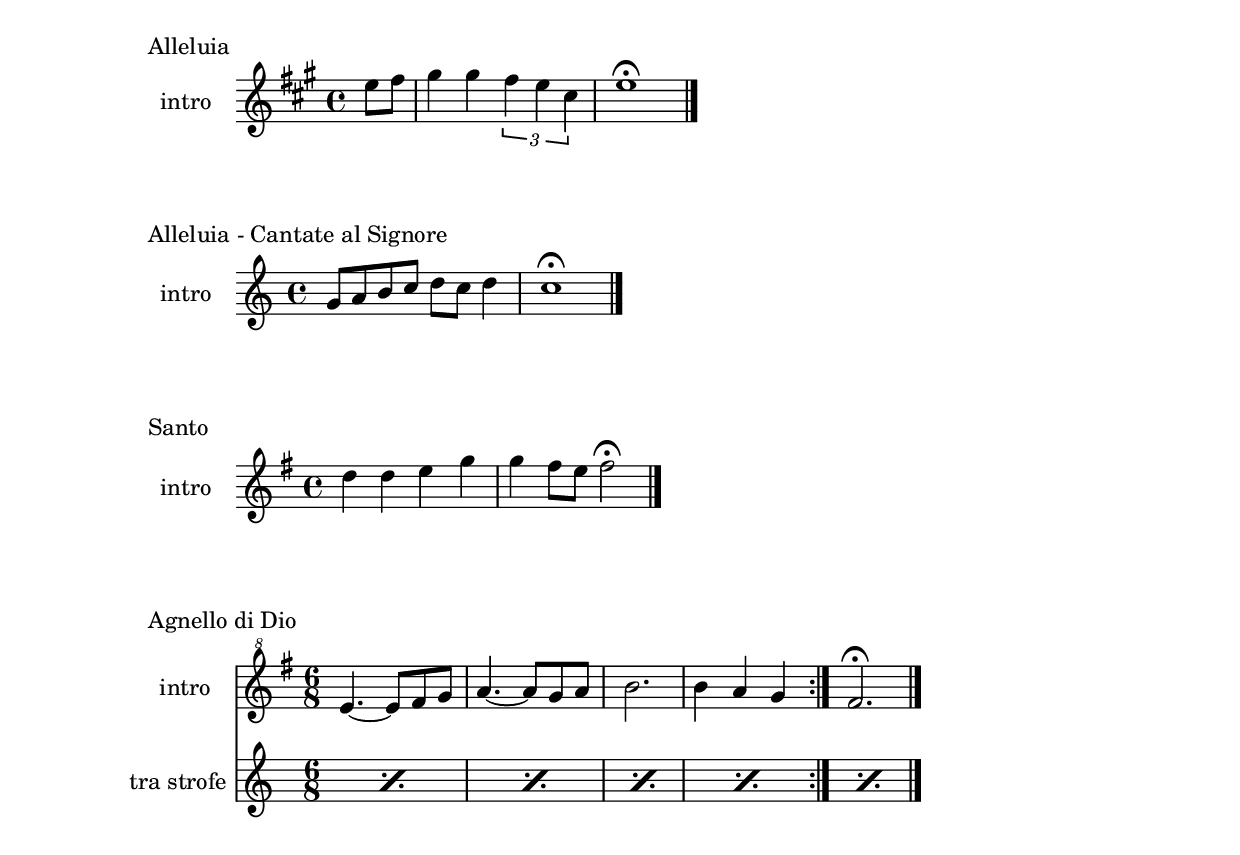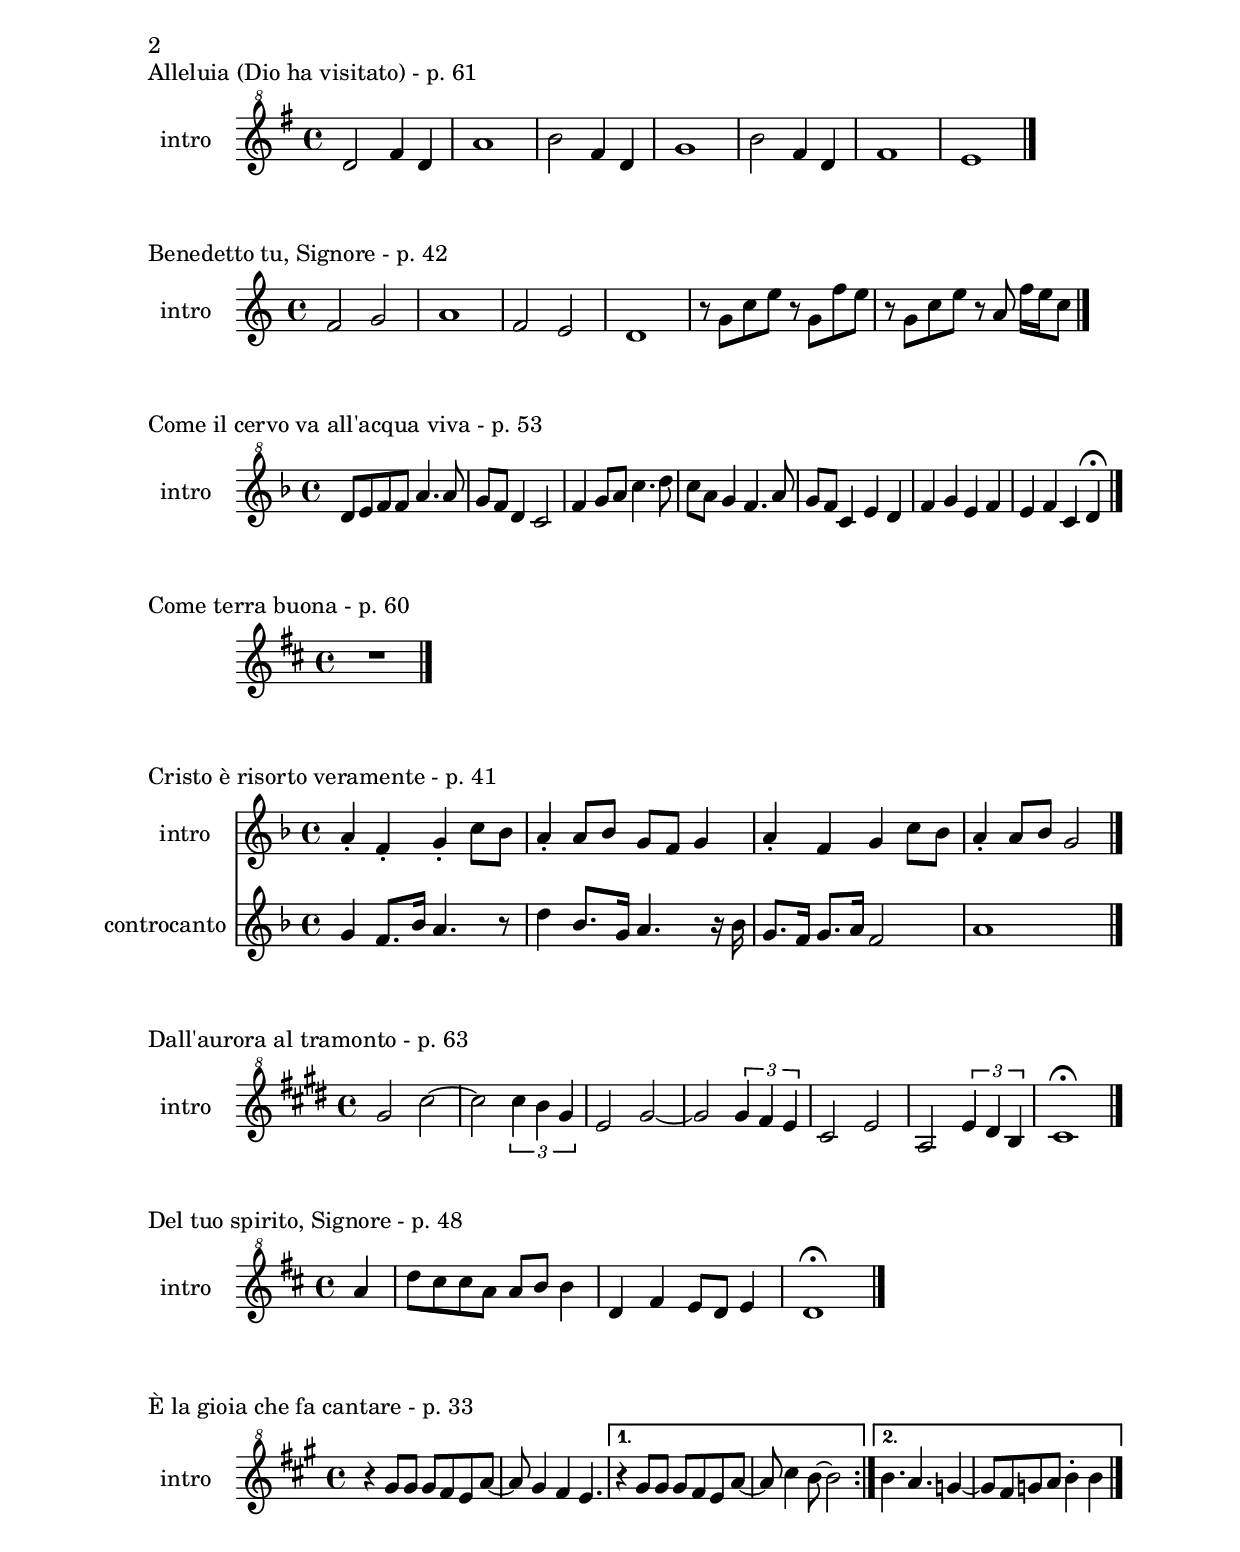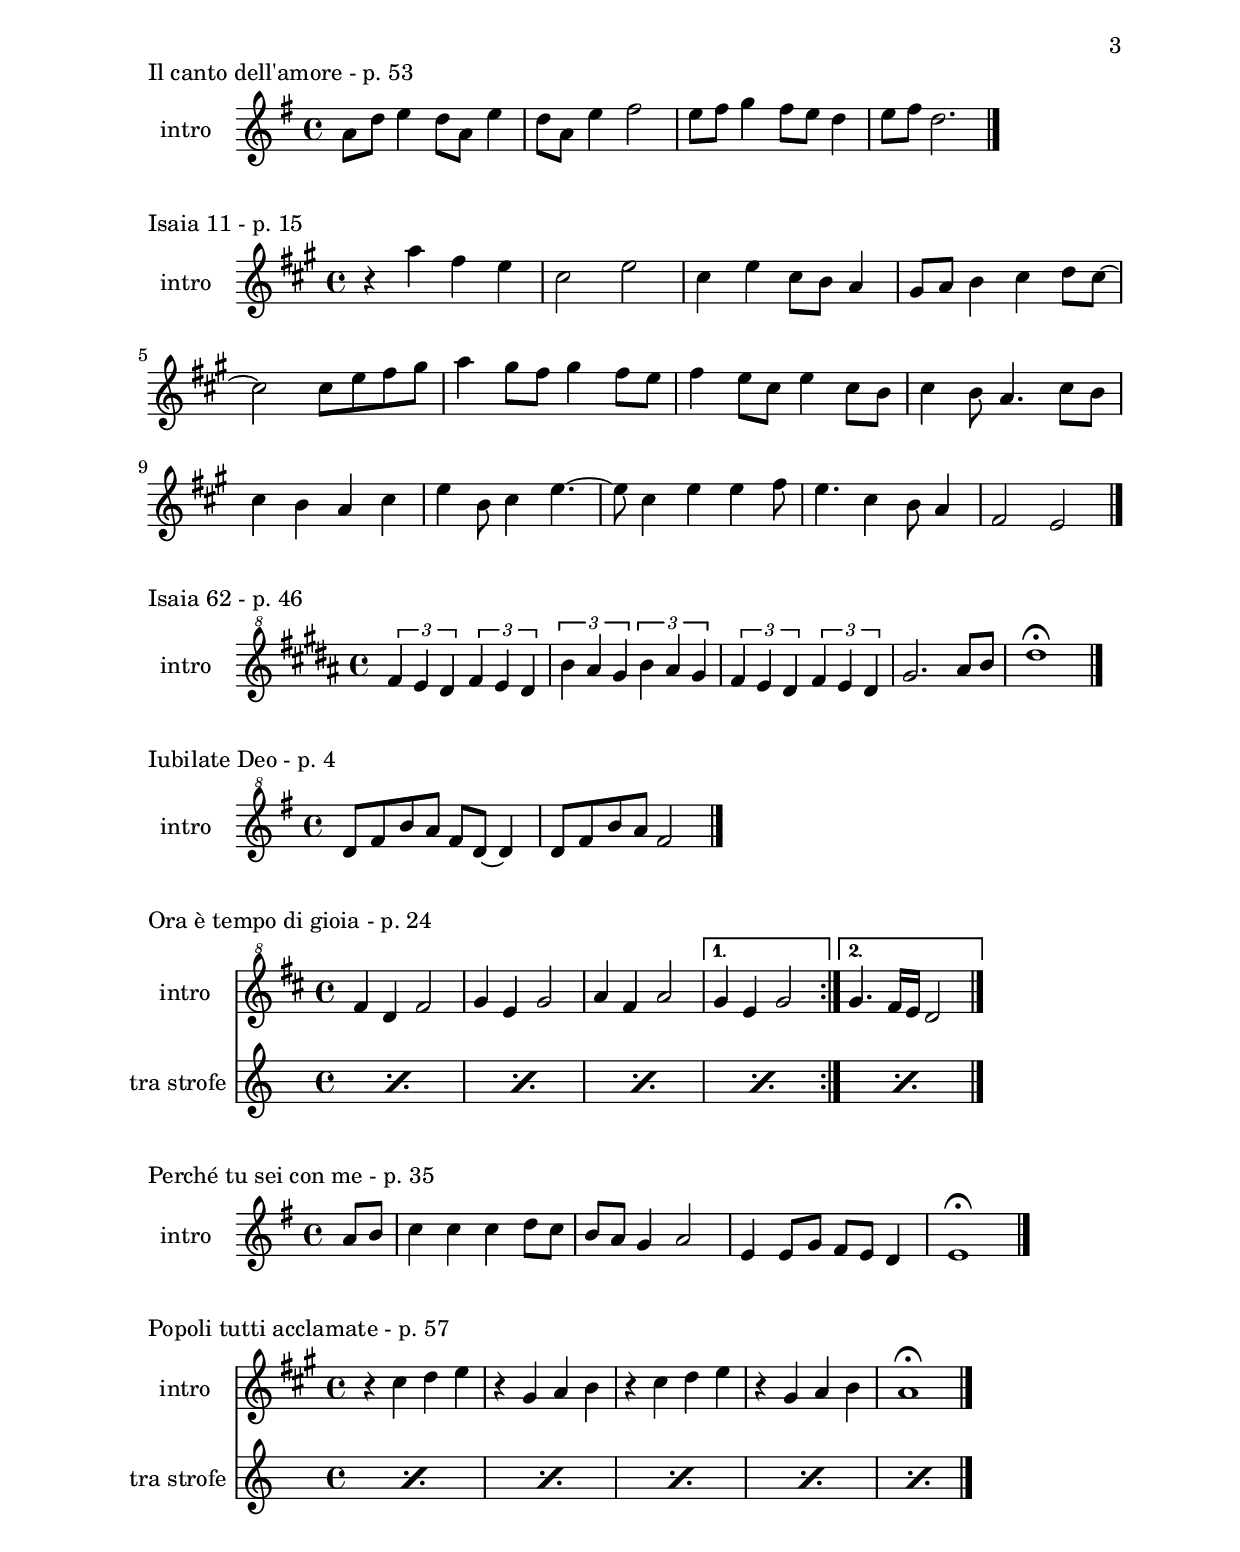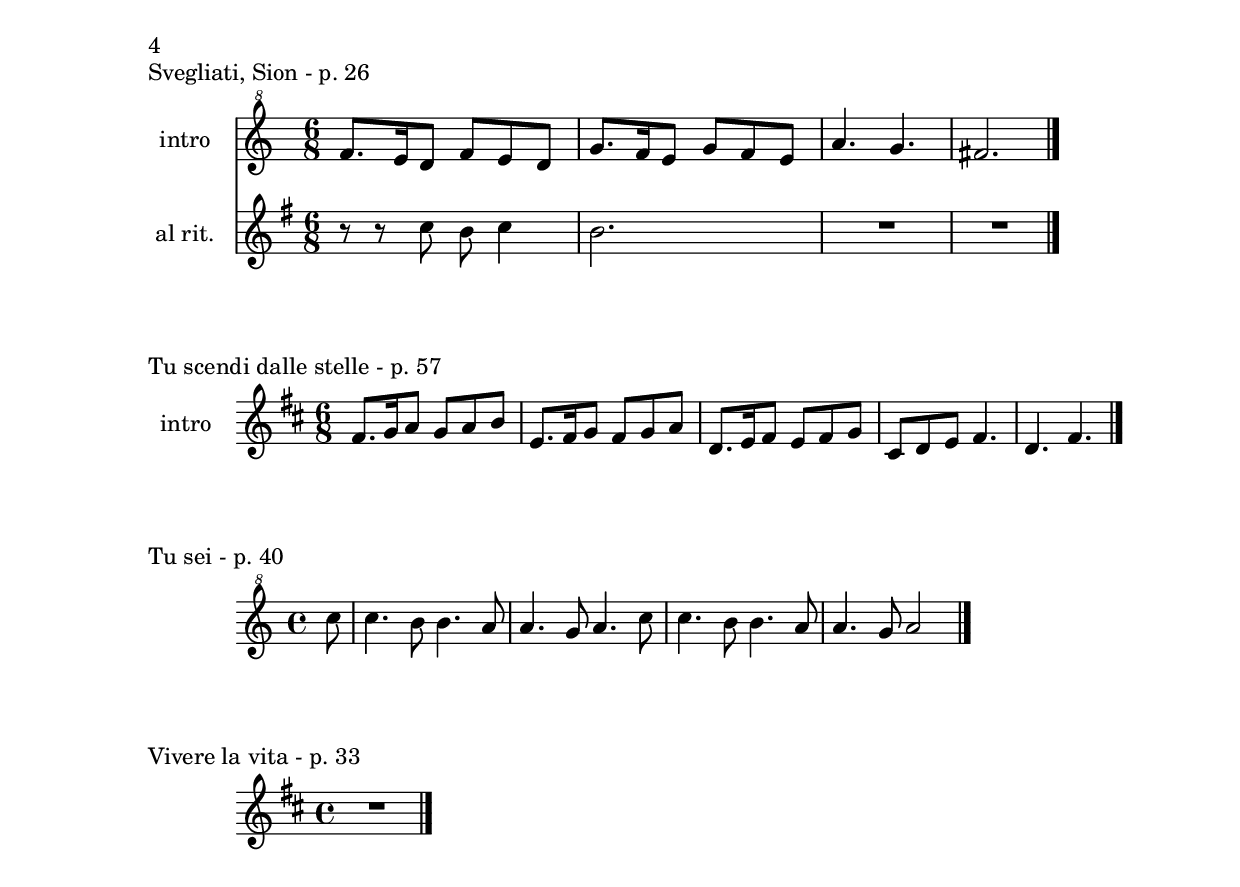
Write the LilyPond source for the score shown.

\version "2.22.1"

\paper {
    top-margin = 25
    left-margin = 25
    right-margin = 20
    bottom-margin = 20
}

makePercent =
    #(define-music-function (note) (ly:music?)
    "Make a percent repeat the same length as NOTE."
    (make-music 'PercentEvent 'length (ly:music-length note)))

\book {
    \header{
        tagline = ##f
    }

    \bookpart {
        \score {
            \header {
                piece = "Alleluia"
            }
            \new Staff
            \relative c'' {
                \set Staff.instrumentName = #"intro "
                \clef treble
                \key a \major
                \time 4/4
                \partial 4 e8 fis |
                gis4 gis \tuplet 3/2 { fis e cis } |
                e1 \fermata \bar "|."
            }
        }

        \score {
            \header {
                piece = "Alleluia - Cantate al Signore"
            }
            \new Staff
            \relative c'' {
                \set Staff.instrumentName = #"intro "
                \clef treble
                \key c \major
                \time 4/4
                g8 a b c d c d4 |
                c1 \fermata \bar "|."
            }
        }

        \score {
            \header {
                piece = "Santo"
            }
            \new Staff
            \relative c'' {
                \set Staff.instrumentName = #"intro "
                \clef treble
                \key g \major
                \time 4/4
                d4 d e g |
                g fis8 e fis2 \fermata \bar"|."
            }
        }

        \score {
            \header {
                piece = "Agnello di Dio"
            }
            <<
                \new Staff
                \relative c'' {
                    \set Staff.instrumentName = #"intro "
                    \clef "treble^8"
                    \key g \major
                    \time 6/8
                    \repeat volta 2 {
                        e4.~ e8 fis g | a4.~ a8 g a |
                        b2. | b4 a g
                    }
                    fis2. \fermata \bar"|."
                }
                \new Staff
                \relative c {
                    \set Staff.instrumentName = #"tra strofe "
                    \repeat percent 5 { \makePercent s2. }
                }
            >>
        }
    }

    \bookpart {
        \score {
            \header {
                piece = "Alleluia (Dio ha visitato) - p. 61"
            }
            \new Staff
            \relative c'' {
                \set Staff.instrumentName = #"intro "
                \clef "treble^8"
                \key g \major
                \time 4/4
                d2 fis4 d | a'1 |
                b2 fis4 d | g1 |
                b2 fis4 d | fis1 | e \bar "|."
            }
        }

        \score {
            \header {
                piece = "Benedetto tu, Signore - p. 42"
            }
            \new Staff
            \relative c' {
                \set Staff.instrumentName = #"intro "
                \clef treble
                \key c \major
                \time 4/4
                f2 g | a1 |
                f2 e | d1 |
                r8 g c e r g, f' e | r g, c e r a, f'16 e c8 \bar "|."
            }
        }

        \score {
            \header {
                piece = "Come il cervo va all'acqua viva - p. 53"
            }
            \new Staff
            \relative c'' {
                \set Staff.instrumentName = #"intro "
                \clef "treble^8"
                \key f \major
                \time 4/4
                d8 e f f a4. a8 | g f d4 c2 |
                f4 g8 a c4. d8 | c a g4 f4. a8 |
                g f c4 e d | f g e f |
                e f c d \fermata \bar"|."
            }
        }

        \score {
            \header {
                piece = "Come terra buona - p. 60"
            }
            \new Staff
            \relative c {
                \clef treble
                \key d \major
                \time 4/4
                R1 \bar"|."
            }
        }

        \score {
            \header {
                piece = "Cristo è risorto veramente - p. 41"
            }
            << 
                \new Staff
                \relative c'' {
                    \set Staff.instrumentName = #"intro "
                    \clef treble
                    \key f \major
                    \time 4/4
                    a4-. f-. g-. c8 bes | a4-. a8 bes g f g4 |
                    a-. f g c8 bes | a4-. a8 bes g2 \bar"|."
                }
                \new Staff
                \relative c'' {
                    \set Staff.instrumentName = #"controcanto "
                    \clef treble
                    \key f \major
                    \time 4/4
                    g4 f8. bes16 a4. r8 | d4 bes8. g16 a4. r16 bes |
                    g8. f16 g8. a16 f2 | a1 \bar"|."
                }
            >>
        }

        \score {
            \header {
                piece = "Dall'aurora al tramonto - p. 63"
            }
            \new Staff
            \relative c''' {
                \set Staff.instrumentName = #"intro "
                \clef "treble^8"
                \key e \major
                \time 4/4
                gis2 cis~ | cis \tuplet 3/2 {cis4 b gis} |
                e2 gis~ | gis \tuplet 3/2 {gis4 fis e} |
                cis2 e | a, \tuplet 3/2 {e'4 dis b} |
                cis1 \fermata \bar "|."
            }
        }

        \score {
            \header {
                piece = "Del tuo spirito, Signore - p. 48"
            }
            \new Staff
            \relative c''' {
                \set Staff.instrumentName = #"intro "
                \clef "treble^8"
                \key d \major
                \time 4/4
                \partial 4 a4 | d8 cis cis a a b b4 |
                d, fis e8 d e4 | d1 \fermata \bar"|."
            }
        }

        \score {
            \header {
                piece = "È la gioia che fa cantare - p. 33"
            }
            \new Staff
            \relative c''' {
                \set Staff.instrumentName = #"intro "
                \clef "treble^8"
                \key a \major
                \time 4/4
                \repeat volta 2 {
                    r4 gis8 gis gis fis e a~ | a gis4 fis e4. |
                }
                \alternative {
                    { r4 gis8 gis gis fis e a~ | a cis4 b8~ b2 | }
                    { b4. a g4~ | g8 fis g a b4-. b \bar "|."}
                }
            }
        }
    }

    \bookpart {
        \score {
            \header {
                piece = "Il canto dell'amore - p. 53"
            }
            \new Staff
            \relative c'' {
                \set Staff.instrumentName = #"intro "
                \clef treble
                \key g \major
                \time 4/4
                a8 d e4 d8 a e'4 | d8 a e'4 fis2 |
                e8 fis g4 fis8 e d4 | e8 fis d2. \bar"|."
            }
        }

        \score {
            \header {
                piece = "Isaia 11 - p. 15"
            }
            \new Staff
            \relative c''' {
                \set Staff.instrumentName = #"intro "
                \clef treble
                \key a \major
                \time 4/4
                r4 a fis e | cis2 e |
                cis4 e cis8 b a4 | gis8 a b4 cis d8 cis~ | \break
                cis2 cis8 e fis gis | a4 gis8 fis gis4 fis8 e |
                fis4 e8 cis e4 cis8 b | cis4 b8 a4. cis8 b | \break
                cis4 b a cis | e b8 cis4 e4.~ |
                e8 cis4 e e fis8 | e4. cis4 b8 a4 |
                fis2 e \bar "|."
            }
        }

        \score {
            \header {
                piece = "Isaia 62 - p. 46"
            }
            \new Staff
            \relative c'' {
                \set Staff.instrumentName = #"intro "
                \clef "treble^8"
                \key b \major
                \time 4/4
                \tuplet 3/2 { fis4 e dis } \tuplet 3/2 { fis e dis } |
                \tuplet 3/2 { b' ais gis } \tuplet 3/2 { b ais gis } |
                \tuplet 3/2 { fis e dis } \tuplet 3/2 { fis e dis } |
                gis2. ais8 b | dis1 \fermata \bar"|." 
            }
        }

        \score {
            \header {
                piece = "Iubilate Deo - p. 4"
            }
            \new Staff
            \relative c'' {
                \set Staff.instrumentName = #"intro "
                \clef "treble^8"
                \key g \major
                \time 4/4
                d8 fis b a fis d~ d4 | d8 fis b a fis2 \bar"|."
            }
        }

        \score {
            \header {
                piece = "Ora è tempo di gioia - p. 24"
            }
            <<
                \new Staff
                \relative c'' {
                    \set Staff.instrumentName = #"intro "
                    \clef "treble^8"
                    \key d \major
                    \time 4/4
                    \repeat volta 2 {
                        fis4 d fis2 | g4 e g2 |
                        a4 fis a2 |
                        }
                    \alternative {
                        { g4 e g2 | }
                        { g4. fis16 e d2 \bar "|."}
                        }
                    }
                \new Staff
                \relative c'' {
                    \set Staff.instrumentName = #"tra strofe "
                    \repeat percent 5 { \makePercent s1 }
                    }
            >>
        }

        \score {
            \header {
                piece = "Perché tu sei con me - p. 35"
            }
            \new Staff
            \relative c'' {
                \set Staff.instrumentName = #"intro "
                \clef treble
                \key g \major
                \time 4/4
                \partial 4 a8 b | c4 c c d8 c |
                b a g4 a2 | e4 e8 g fis e d4 |
                e1 \fermata \bar"|."
            }
        }

        \score {
            \header {
                piece = "Popoli tutti acclamate - p. 57"
            }
            <<
                \new Staff
                \relative c'' {
                    \set Staff.instrumentName = #"intro "
                    \clef treble
                    \key a \major
                    \time 4/4
                    r4 cis d e | r gis, a b |
                    r cis d e | r gis, a b |
                    a1 \fermata \bar "|."
                }
                \new Staff
                \relative c {
                    \set Staff.instrumentName = #"tra strofe "
                    \repeat percent 5 { \makePercent s1 }
                }
            >>
        }
    }

    \bookpart {
        \score {
            \header {
                piece = "Svegliati, Sion - p. 26"
            }
            <<
                \new Staff
                \relative c'' {
                    \set Staff.instrumentName = #"intro "
                    \clef "treble^8"
                    \key c \major
                    \time 6/8
                    f8. e16 d8 f e d | g8. f16 e8 g f e |
                    a4. g | fis2. \bar"|."
                }
                \new Staff
                \relative c'' {
                    \set Staff.instrumentName = #"al rit. "
                    \clef treble
                    \key g \major
                    \time 6/8
                    r8 r c b c4 | b2. | R2. | R |
                }
            >>
        }

        \score {
            \header {
                piece = "Tu scendi dalle stelle - p. 57"
            }
            \new Staff
            \relative c' {
                    \set Staff.instrumentName = #"intro "
                \clef treble
                \key d \major
                \time 6/8
                fis8. g16 a8 g a b |
                e,8. fis16 g8 fis g a |
                d,8. e16 fis8 e fis g |
                cis, d e fis4. |
                d fis \bar "|."
            }
        }

        \score {
            \header {
                piece = "Tu sei - p. 40"
            }
            \new Staff
            \relative c''' {
                \clef "treble^8"
                \key c \major
                \time 4/4
                \partial 8 c8 |
                c4. b8 b4. a8 | a4. g8 a4. c8 |
                c4. b8 b4. a8 | a4. g8 a2 \bar "|."
            }
        }

        \score {
            \header {
                piece = "Vivere la vita - p. 33"
            }
            \new Staff
            \relative c {
                \clef treble
                \key d \major
                \time 4/4
                R1 \bar"|."
            }
        }
    }
}